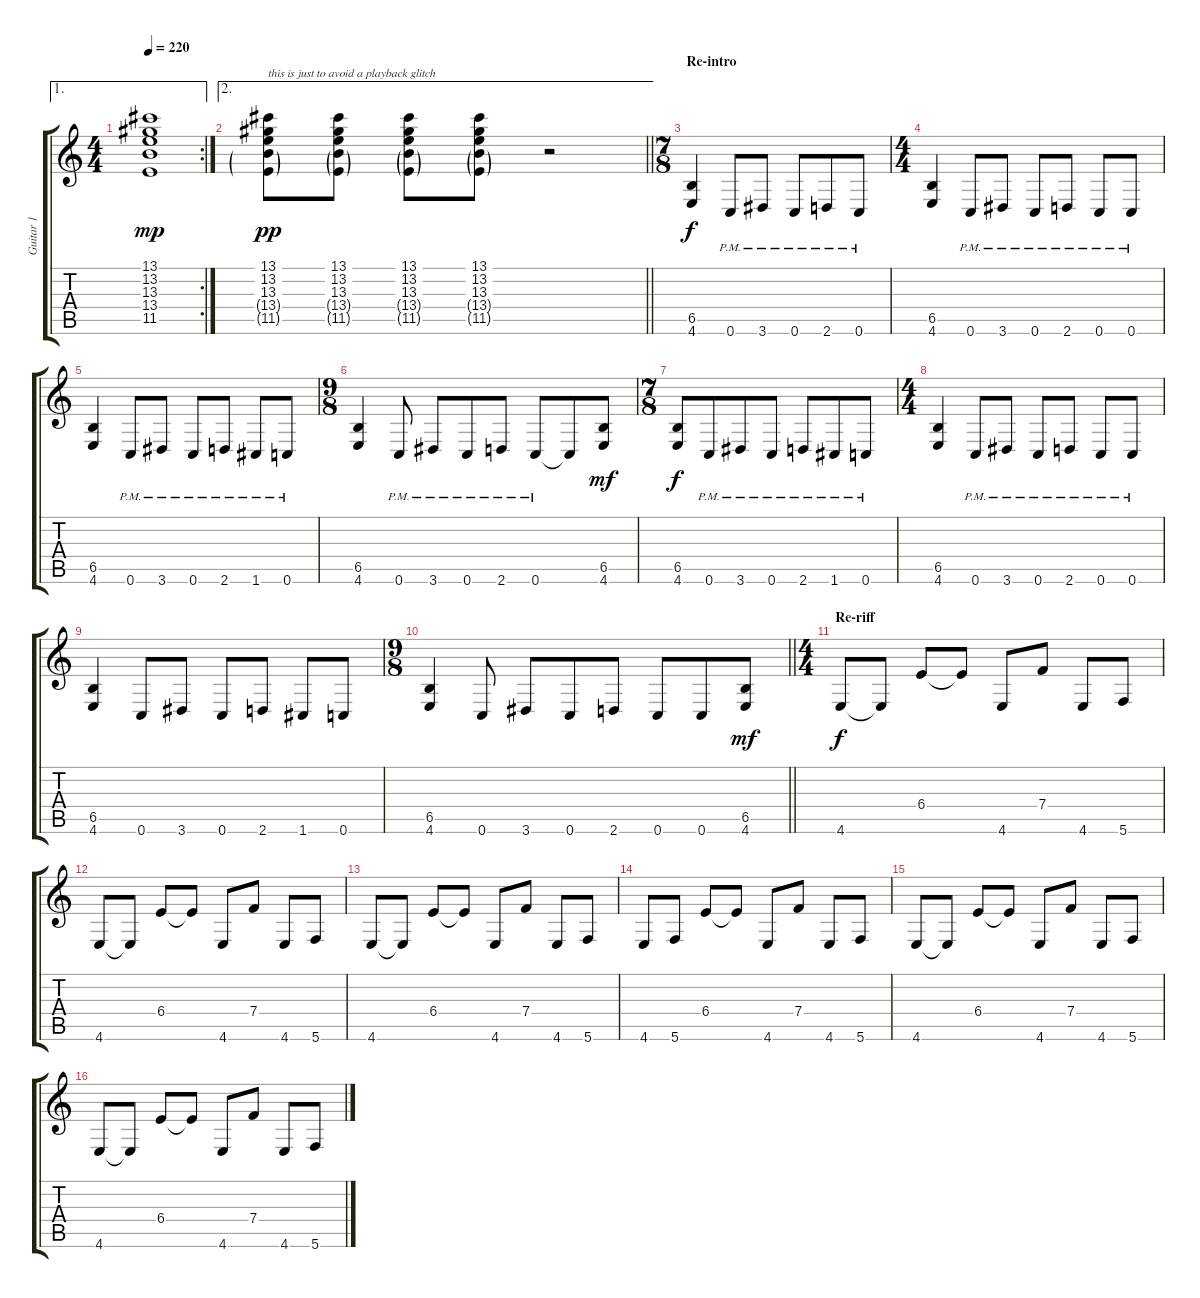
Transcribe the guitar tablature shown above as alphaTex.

\track ("Guitar 1" "Guitar 1") {instrument distortionguitar}
\staff {score tabs}
\tuning (C4 G3 Eb3 Bb2 F2 C2) {hide}
\ae 1
\rc 2
\ts (4 4)
\tempo 220
\clef g2
\ks c
(13.1{t} 13.2{t} 13.3{t} 13.4{t} 11.5{t}).1{dy mp} |
\ae 2
\barLineRight lightlight
(13.1 13.2 13.3 13.4{g} 11.5{g}).8{txt "this is just to avoid a playback glitch" dy pp} (13.1 13.2 13.3 13.4{g} 11.5{g}).8 (13.1 13.2 13.3 13.4{g} 11.5{g}).8 (13.1 13.2 13.3 13.4{g} 11.5{g}).8 r.2 |
\ts (7 8)
\section ("" "Re-intro")
(6.5 4.6).4{dy f} 0.6{pm}.8 3.6{pm}.8 0.6{pm}.8 2.6{pm}.8 0.6{pm}.8 |
\ts (4 4)
(6.5 4.6).4 0.6{pm}.8 3.6{pm}.8 0.6{pm}.8 2.6{pm}.8 0.6{pm}.8 0.6{pm}.8 |
(6.5 4.6).4 0.6{pm}.8 3.6{pm}.8 0.6{pm}.8 2.6{pm}.8 1.6{pm}.8 0.6{pm}.8 |
\ts (9 8)
(6.5 4.6).4 0.6{pm}.8 3.6{pm}.8 0.6{pm}.8 2.6{pm}.8 0.6{pm}.8 0.6{t}.8 (6.5 4.6).8{dy mf} |
\ts (7 8)
(6.5 4.6).8{dy f} 0.6{pm}.8 3.6{pm}.8 0.6{pm}.8 2.6{pm}.8 1.6{pm}.8 0.6{pm}.8 |
\ts (4 4)
(6.5 4.6).4 0.6{pm}.8 3.6{pm}.8 0.6{pm}.8 2.6{pm}.8 0.6{pm}.8 0.6{pm}.8 |
(6.5 4.6).4 0.6.8 3.6.8 0.6.8 2.6.8 1.6.8 0.6.8 |
\ts (9 8)
\barLineRight lightlight
(6.5 4.6).4 0.6.8 3.6.8 0.6.8 2.6.8 0.6.8 0.6.8 (6.5 4.6).8{dy mf} |
\ts (4 4)
\section ("" "Re-riff")
4.6.8{dy f} 4.6{t}.8 6.4.8 6.4{t}.8 4.6.8 7.4.8 4.6.8 5.6.8 |
4.6.8 4.6{t}.8 6.4.8 6.4{t}.8 4.6.8 7.4.8 4.6.8 5.6.8 |
4.6.8 4.6{t}.8 6.4.8 6.4{t}.8 4.6.8 7.4.8 4.6.8 5.6.8 |
4.6.8 5.6.8 6.4.8 6.4{t}.8 4.6.8 7.4.8 4.6.8 5.6.8 |
4.6.8 4.6{t}.8 6.4.8 6.4{t}.8 4.6.8 7.4.8 4.6.8 5.6.8 |
4.6.8 4.6{t}.8 6.4.8 6.4{t}.8 4.6.8 7.4.8 4.6.8 5.6.8
